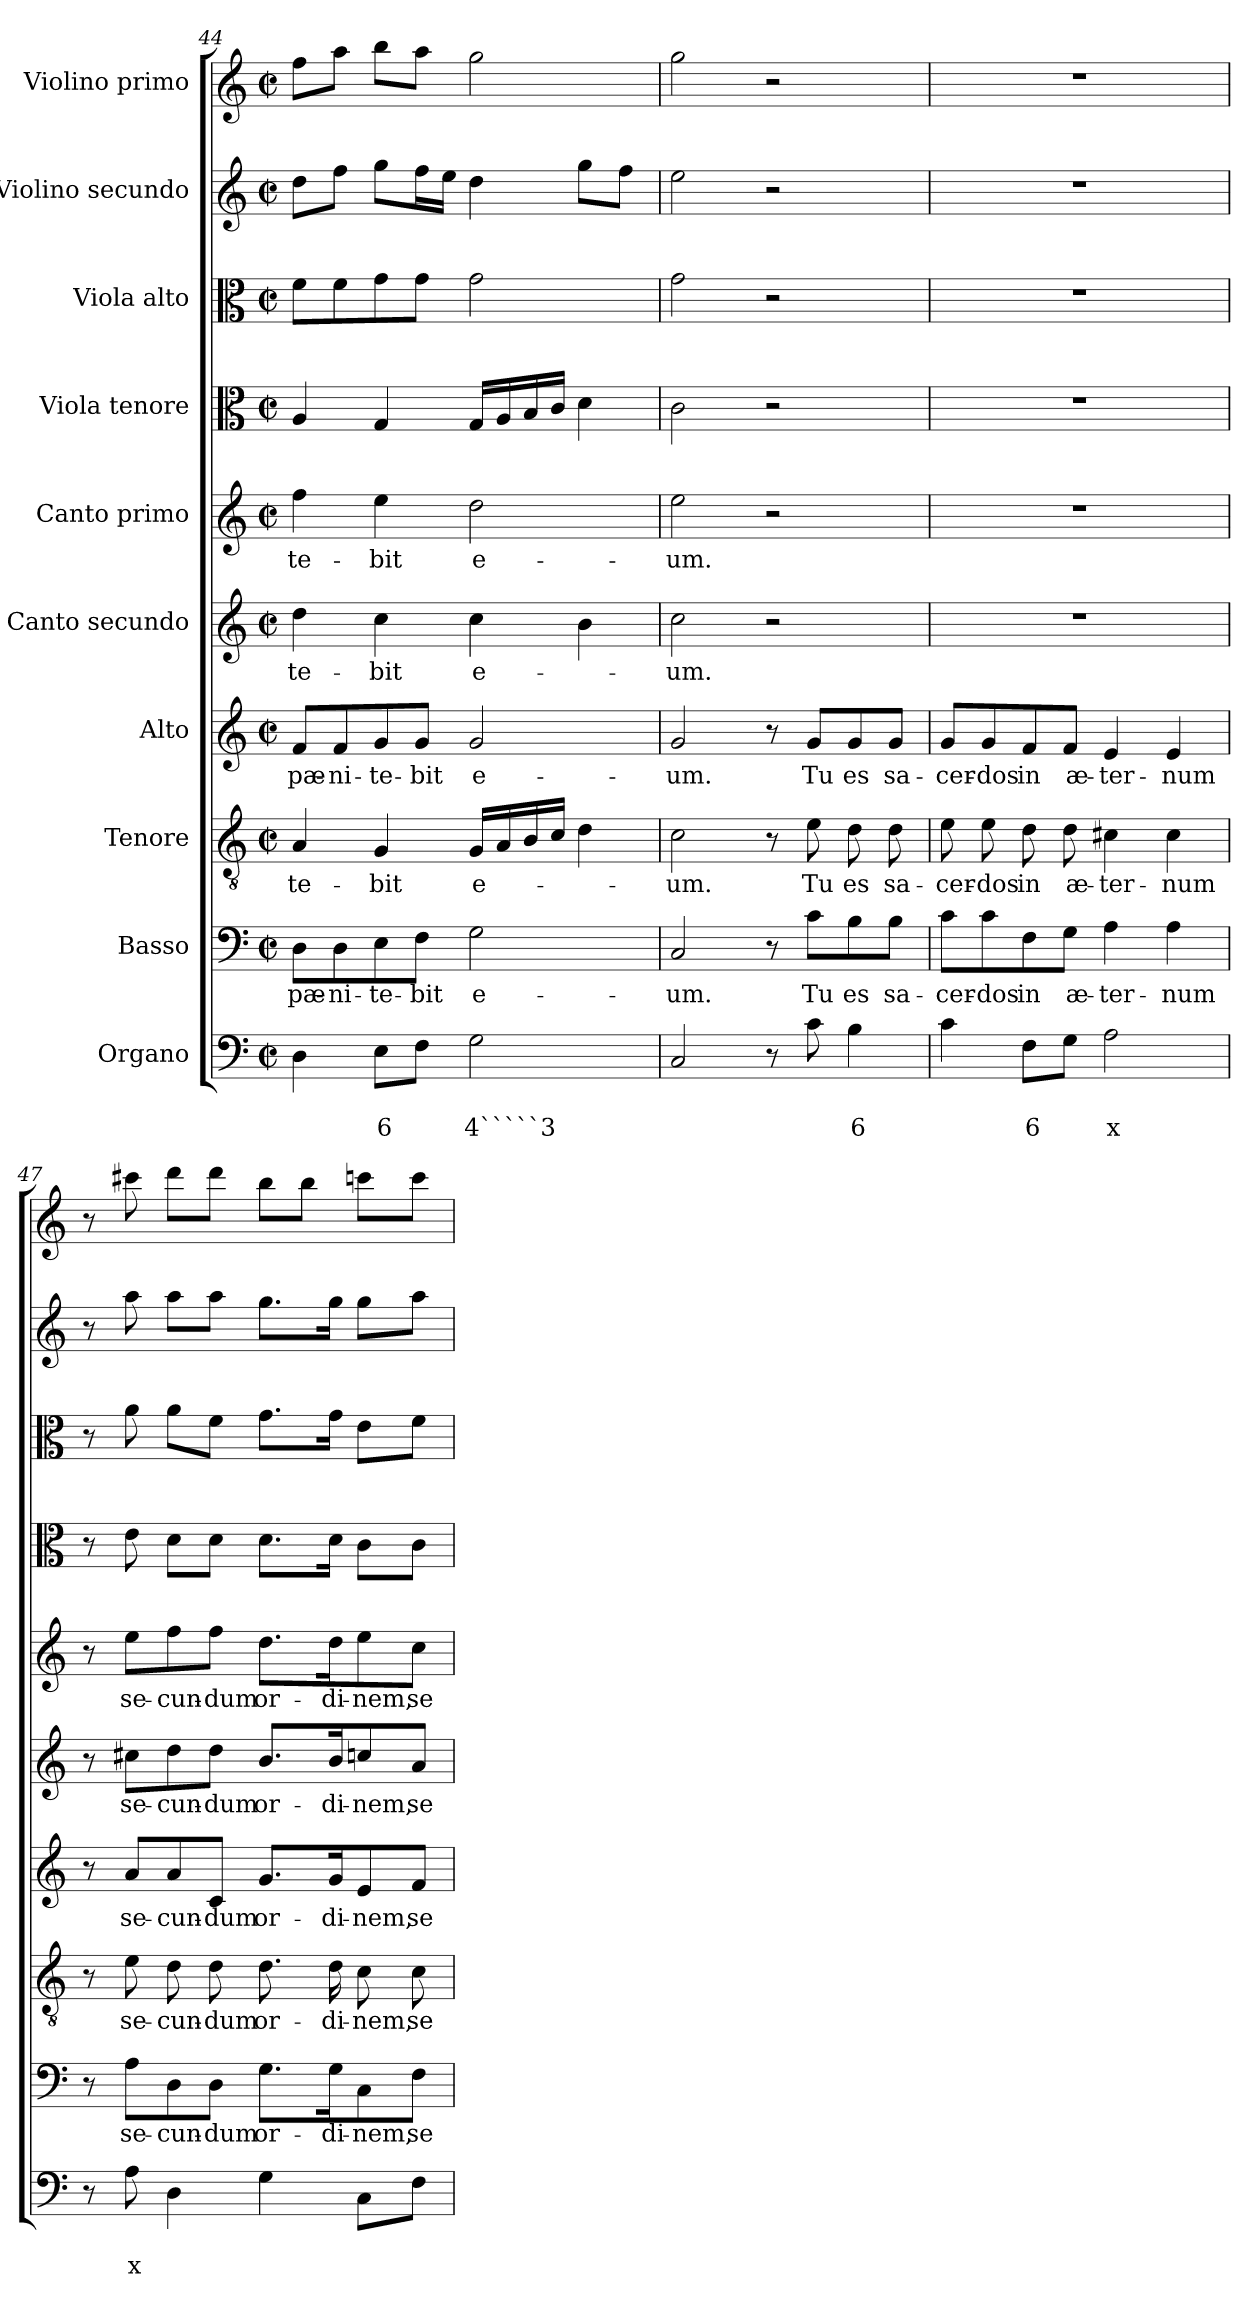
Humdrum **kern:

**kern	**text	**text	**kern	**text	**kern	**text	**kern	**text	**kern	**text	**kern	**text	**kern	**kern	**kern	**kern
*part10	*part10	*part10	*part9	*part9	*part8	*part8	*part7	*part7	*part6	*part6	*part5	*part5	*part4	*part3	*part2	*part1
*staff10	*staff10	*staff10	*staff9	*staff9	*staff8	*staff8	*staff7	*staff7	*staff6	*staff6	*staff5	*staff5	*staff4	*staff3	*staff2	*staff1
*I"Organo	*	*	*I"Basso	*	*I"Tenore	*	*I"Alto	*	*I"Canto secundo	*	*I"Canto primo	*	*I"Viola tenore	*I"Viola alto	*I"Violino secundo	*I"Violino primo
*clefF4	*	*	*clefF4	*	*clefGv2	*	*clefG2	*	*clefG2	*	*clefG2	*	*clefC3	*clefC3	*clefG2	*clefG2
*k[]	*	*	*k[]	*	*k[]	*	*k[]	*	*k[]	*	*k[]	*	*k[]	*k[]	*k[]	*k[]
*C:	*	*	*C:	*	*C:	*	*C:	*	*C:	*	*C:	*	*C:	*C:	*C:	*C:
*M2/2	*	*	*M2/2	*	*M2/2	*	*M2/2	*	*M2/2	*	*M2/2	*	*M2/2	*M2/2	*M2/2	*M2/2
*met(c|)	*	*	*met(c|)	*	*met(c|)	*	*met(c|)	*	*met(c|)	*	*met(c|)	*	*met(c|)	*met(c|)	*met(c|)	*met(c|)
=44	=44	=44	=44	=44	=44	=44	=44	=44	=44	=44	=44	=44	=44	=44	=44	=44
!	!	!	!	!LO:LY:b	!	!LO:LY:b	!	!LO:LY:b	!	!LO:LY:b	!	!LO:LY:b	!	!	!	!
4D\	.	.	8D\L	pæ-	4A/	-te-	8f/L	pæ-	4dd\	-te-	4ff\	-te-	4A/	8f\L	8dd\L	8ff\L
!	!	!	!	!LO:LY:b	!	!	!	!LO:LY:b	!	!	!	!	!	!	!	!
.	.	.	8D\	-ni-	.	.	8f/	-ni-	.	.	.	.	.	8f\	8ff\J	8aa\J
!	!	!LO:LY:b	!	!LO:LY:b	!	!LO:LY:b	!	!LO:LY:b	!	!LO:LY:b	!	!LO:LY:b	!	!	!	!
8E\L	.	6	8E\	-te-	4G/	-bit	8g/	-te-	4cc\	-bit	4ee\	-bit	4G/	8g\	8gg\L	8bb\L
!	!	!	!	!LO:LY:b	!	!	!	!LO:LY:b	!	!	!	!	!	!	!	!
8F\J	.	.	8F\J	-bit	.	.	8g/J	-bit	.	.	.	.	.	8g\J	16ff\L	8aa\J
.	.	.	.	.	.	.	.	.	.	.	.	.	.	.	16ee\JJ	.
!	!	!LO:LY:b	!	!LO:LY:b	!	!LO:LY:b	!	!LO:LY:b	!	!LO:LY:b	!	!LO:LY:b	!	!	!	!
2G\	.	4`````3	2G\	e-	16G/LL	e-	2g/	e-	4cc\	e-	2dd\	e-	16G/LL	2g\	4dd\	2gg\
.	.	.	.	.	16A/	.	.	.	.	.	.	.	16A/	.	.	.
.	.	.	.	.	16B/	.	.	.	.	.	.	.	16B/	.	.	.
.	.	.	.	.	16c/JJ	.	.	.	.	.	.	.	16c/JJ	.	.	.
.	.	.	.	.	4d\	.	.	.	4b\	.	.	.	4d\	.	8gg\L	.
.	.	.	.	.	.	.	.	.	.	.	.	.	.	.	8ff\J	.
=45	=45	=45	=45	=45	=45	=45	=45	=45	=45	=45	=45	=45	=45	=45	=45	=45
!	!	!	!	!LO:LY:b	!	!LO:LY:b	!	!LO:LY:b	!	!LO:LY:b	!	!LO:LY:b	!	!	!	!
2C/	.	.	2C/	-um.	2c\	-um.	2g/	-um.	2cc\	-um.	2ee\	-um.	2c\	2g\	2ee\	2gg\
8r	.	.	8r	.	8r	.	8r	.	2r	.	2r	.	2r	2r	2r	2r
!	!	!	!	!LO:LY:b	!	!LO:LY:b	!	!LO:LY:b	!	!	!	!	!	!	!	!
8c\	.	.	8c\L	Tu	8e\	Tu	8g/L	Tu	.	.	.	.	.	.	.	.
!	!	!LO:LY:b	!	!LO:LY:b	!	!LO:LY:b	!	!LO:LY:b	!	!	!	!	!	!	!	!
4B\	.	6	8B\	es	8d\	es	8g/	es	.	.	.	.	.	.	.	.
!	!	!	!	!LO:LY:b	!	!LO:LY:b	!	!LO:LY:b	!	!	!	!	!	!	!	!
.	.	.	8B\J	sa-	8d\	sa-	8g/J	sa-	.	.	.	.	.	.	.	.
=46	=46	=46	=46	=46	=46	=46	=46	=46	=46	=46	=46	=46	=46	=46	=46	=46
!	!	!	!	!LO:LY:b	!	!LO:LY:b	!	!LO:LY:b	!	!	!	!	!	!	!	!
4c\	.	.	8c\L	-cer-	8e\	-cer-	8g/L	-cer-	1r	.	1r	.	1r	1r	1r	1r
!	!	!	!	!LO:LY:b	!	!LO:LY:b	!	!LO:LY:b	!	!	!	!	!	!	!	!
.	.	.	8c\	-dos	8e\	-dos	8g/	-dos	.	.	.	.	.	.	.	.
!	!	!LO:LY:b	!	!LO:LY:b	!	!LO:LY:b	!	!LO:LY:b	!	!	!	!	!	!	!	!
8F\L	.	6	8F\	in	8d\	in	8f/	in	.	.	.	.	.	.	.	.
!	!	!	!	!LO:LY:b	!	!LO:LY:b	!	!LO:LY:b	!	!	!	!	!	!	!	!
8G\J	.	.	8G\J	æ-	8d\	æ-	8f/J	æ-	.	.	.	.	.	.	.	.
!	!	!LO:LY:b	!	!LO:LY:b	!	!LO:LY:b	!	!LO:LY:b	!	!	!	!	!	!	!	!
2A\	.	x	4A\	-ter-	4c#X\	-ter-	4e/	-ter-	.	.	.	.	.	.	.	.
!	!	!	!	!LO:LY:b	!	!LO:LY:b	!	!LO:LY:b	!	!	!	!	!	!	!	!
.	.	.	4A\	-num	4c#\	-num	4e/	-num	.	.	.	.	.	.	.	.
!!LO:PB:g=z
=47	=47	=47	=47	=47	=47	=47	=47	=47	=47	=47	=47	=47	=47	=47	=47	=47
8r	.	.	8r	.	8r	.	8r	.	8r	.	8r	.	8r	8r	8r	8r
!	!	!LO:LY:b	!	!LO:LY:b	!	!LO:LY:b	!	!LO:LY:b	!	!LO:LY:b	!	!LO:LY:b	!	!	!	!
8A\	.	x	8A\L	se-	8e\	se-	8a/L	se-	8cc#X\L	se-	8ee\L	se-	8e\	8a\	8aa\	8ccc#X\
!	!	!	!	!LO:LY:b	!	!LO:LY:b	!	!LO:LY:b	!	!LO:LY:b	!	!LO:LY:b	!	!	!	!
4D\	.	.	8D\	-cun-	8d\	-cun-	8a/	-cun-	8dd\	-cun-	8ff\	-cun-	8d\L	8a\L	8aa\L	8ddd\L
!	!	!	!	!LO:LY:b	!	!LO:LY:b	!	!LO:LY:b	!	!LO:LY:b	!	!LO:LY:b	!	!	!	!
.	.	.	8D\J	-dum	8d\	-dum	8c/J	-dum	8dd\J	-dum	8ff\J	-dum	8d\J	8f\J	8aa\J	8ddd\J
!	!	!	!	!LO:LY:b	!	!LO:LY:b	!	!LO:LY:b	!	!LO:LY:b	!	!LO:LY:b	!	!	!	!
4G\	.	.	8.G\L	or-	8.d\	or-	8.g/L	or-	8.b/L	or-	8.dd\L	or-	8.d\L	8.g\L	8.gg\L	8bb\L
.	.	.	.	.	.	.	.	.	.	.	.	.	.	.	.	8bb\J
!	!	!	!	!LO:LY:b	!	!LO:LY:b	!	!LO:LY:b	!	!LO:LY:b	!	!LO:LY:b	!	!	!	!
.	.	.	16G\K	-di-	16d\	-di-	16g/K	-di-	16b/K	-di-	16dd\K	-di-	16d\Jk	16g\Jk	16gg\Jk	.
!	!	!	!	!LO:LY:b	!	!LO:LY:b	!	!LO:LY:b	!	!LO:LY:b	!	!LO:LY:b	!	!	!	!
8C\L	.	.	8C\	-nem,	8c\	-nem,	8e/	-nem,	8ccn/	-nem,	8ee\	-nem,	8c\L	8e\L	8gg\L	8cccn\L
!	!	!	!	!LO:LY:b	!	!LO:LY:b	!	!LO:LY:b	!	!LO:LY:b	!	!LO:LY:b	!	!	!	!
8F\J	.	.	8F\J	se-	8c\	se-	8f/J	se-	8a/J	se-	8cc\J	se-	8c\J	8f\J	8aa\J	8ccc\J
=	=	=	=	=	=	=	=	=	=	=	=	=	=	=	=	=
*-	*-	*-	*-	*-	*-	*-	*-	*-	*-	*-	*-	*-	*-	*-	*-	*-
